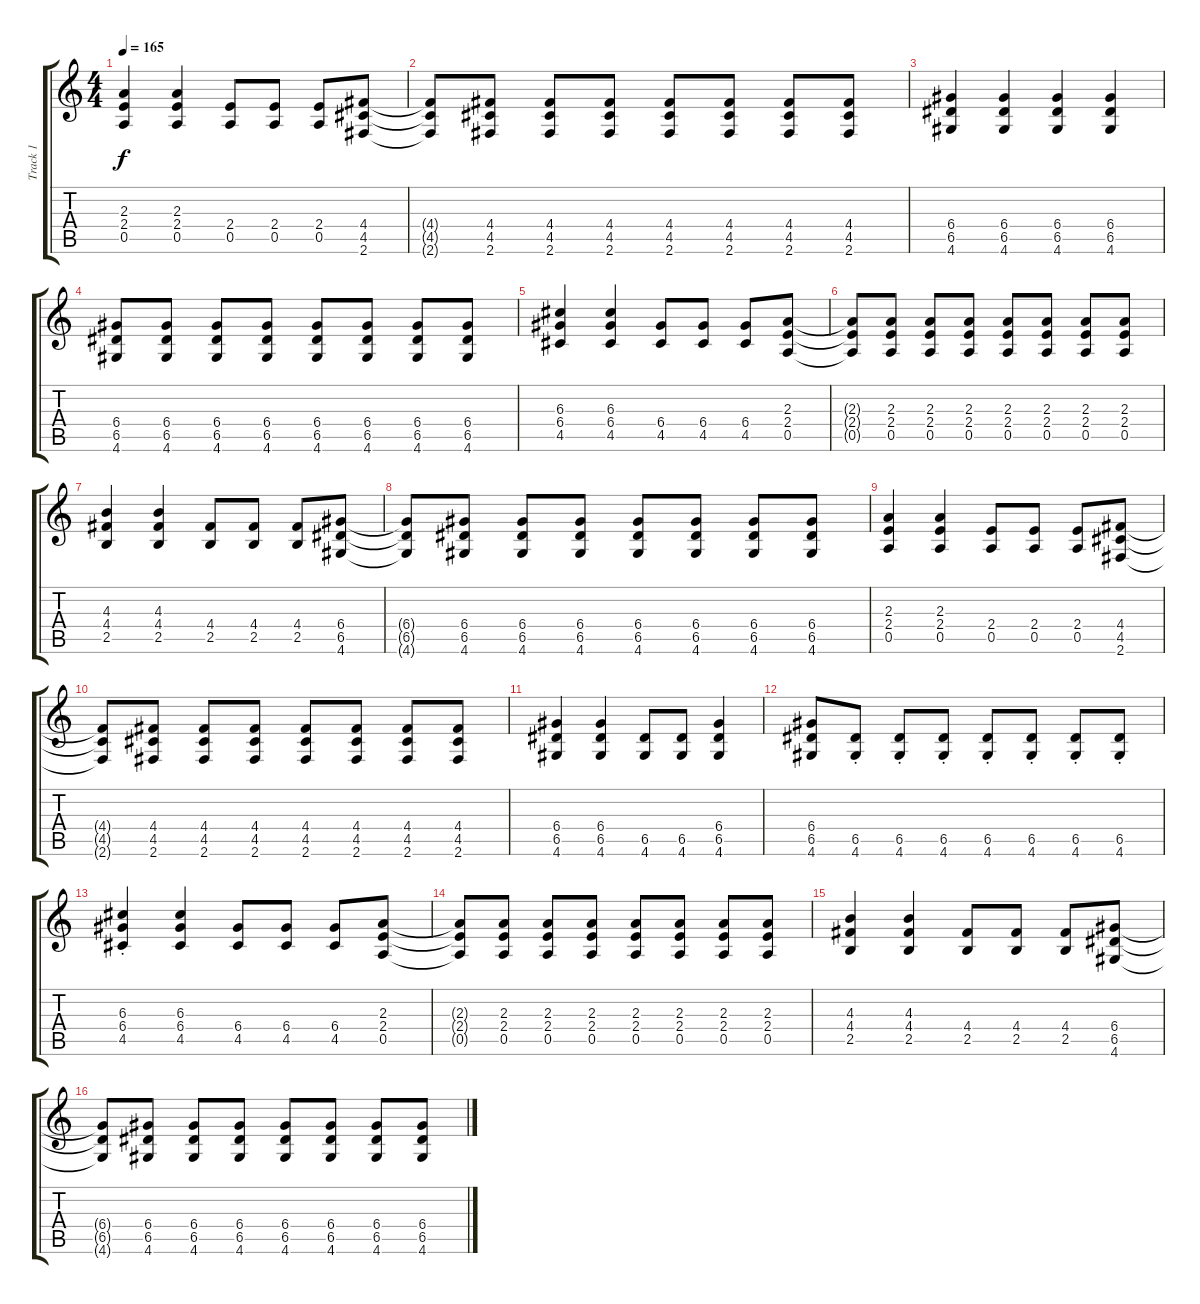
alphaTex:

\track ("Track 1" "Track 1") {instrument distortionguitar}
\staff {score tabs}
\tuning (E4 B3 G3 D3 A2 E2) {hide}
\ts (4 4)
\tempo 165
\clef g2
\ks c
(2.3 2.4 0.5).4{dy f} (2.3 2.4 0.5).4 (2.4 0.5).8 (2.4 0.5).8 (2.4 0.5).8 (4.4 4.5 2.6).8 |
(4.4{t} 4.5{t} 2.6{t}).8 (4.4 4.5 2.6).8 (4.4 4.5 2.6).8 (4.4 4.5 2.6).8 (4.4 4.5 2.6).8 (4.4 4.5 2.6).8 (4.4 4.5 2.6).8 (4.4 4.5 2.6).8 |
(6.4 6.5 4.6).4 (6.4 6.5 4.6).4 (6.4 6.5 4.6).4 (6.4 6.5 4.6).4 |
(6.4 6.5 4.6).8 (6.4 6.5 4.6).8 (6.4 6.5 4.6).8 (6.4 6.5 4.6).8 (6.4 6.5 4.6).8 (6.4 6.5 4.6).8 (6.4 6.5 4.6).8 (6.4 6.5 4.6).8 |
(6.3 6.4 4.5).4 (6.3 6.4 4.5).4 (6.4 4.5).8 (6.4 4.5).8 (6.4 4.5).8 (2.3 2.4 0.5).8 |
(2.3{t} 2.4{t} 0.5{t}).8 (2.3 2.4 0.5).8 (2.3 2.4 0.5).8 (2.3 2.4 0.5).8 (2.3 2.4 0.5).8 (2.3 2.4 0.5).8 (2.3 2.4 0.5).8 (2.3 2.4 0.5).8 |
(4.3 4.4 2.5).4 (4.3 4.4 2.5).4 (4.4 2.5).8 (4.4 2.5).8 (4.4 2.5).8 (6.4 6.5 4.6).8 |
(6.4{t} 6.5{t} 4.6{t}).8 (6.4 6.5 4.6).8 (6.4 6.5 4.6).8 (6.4 6.5 4.6).8 (6.4 6.5 4.6).8 (6.4 6.5 4.6).8 (6.4 6.5 4.6).8 (6.4 6.5 4.6).8 |
(2.3 2.4 0.5).4 (2.3 2.4 0.5).4 (2.4 0.5).8 (2.4 0.5).8 (2.4 0.5).8 (4.4 4.5 2.6).8 |
(4.4{t} 4.5{t} 2.6{t}).8 (4.4 4.5 2.6).8 (4.4 4.5 2.6).8 (4.4 4.5 2.6).8 (4.4 4.5 2.6).8 (4.4 4.5 2.6).8 (4.4 4.5 2.6).8 (4.4 4.5 2.6).8 |
(6.4 6.5 4.6).4 (6.4 6.5 4.6).4 (6.5 4.6).8 (6.5 4.6).8 (6.4 6.5 4.6).4 |
(6.4 6.5 4.6).8 (6.5{st} 4.6{st}).8 (6.5{st} 4.6{st}).8 (6.5{st} 4.6{st}).8 (6.5{st} 4.6{st}).8 (6.5{st} 4.6{st}).8 (6.5{st} 4.6{st}).8 (6.5{st} 4.6{st}).8 |
(6.3{st} 6.4{st} 4.5{st}).4 (6.3 6.4 4.5).4 (6.4 4.5).8 (6.4 4.5).8 (6.4 4.5).8 (2.3 2.4 0.5).8 |
(2.3{t} 2.4{t} 0.5{t}).8 (2.3 2.4 0.5).8 (2.3 2.4 0.5).8 (2.3 2.4 0.5).8 (2.3 2.4 0.5).8 (2.3 2.4 0.5).8 (2.3 2.4 0.5).8 (2.3 2.4 0.5).8 |
(4.3 4.4 2.5).4 (4.3 4.4 2.5).4 (4.4 2.5).8 (4.4 2.5).8 (4.4 2.5).8 (6.4 6.5 4.6).8 |
(6.4{t} 6.5{t} 4.6{t}).8 (6.4 6.5 4.6).8 (6.4 6.5 4.6).8 (6.4 6.5 4.6).8 (6.4 6.5 4.6).8 (6.4 6.5 4.6).8 (6.4 6.5 4.6).8 (6.4 6.5 4.6).8
